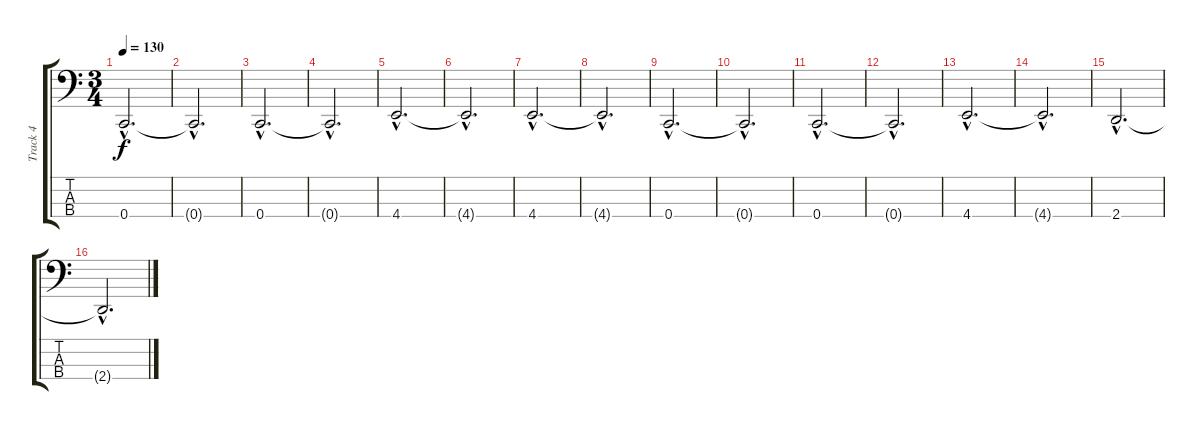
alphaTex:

\track ("Track 4" "Track 4") {instrument electricbassfinger}
\staff {score tabs}
\tuning (F2 C2 G1 C1) {hide}
\ts (3 4)
\tempo 130
\clef f4
\ks c
0.4{hac}.2{d dy f volume 10} |
0.4{hac t}.2{d} |
0.4{hac}.2{d} |
0.4{hac t}.2{d} |
4.4{hac}.2{d} |
4.4{hac t}.2{d} |
4.4{hac}.2{d} |
4.4{hac t}.2{d} |
0.4{hac}.2{d} |
0.4{hac t}.2{d} |
0.4{hac}.2{d} |
0.4{hac t}.2{d} |
4.4{hac}.2{d} |
4.4{hac t}.2{d} |
2.4{hac}.2{d} |
2.4{hac t}.2{d}
